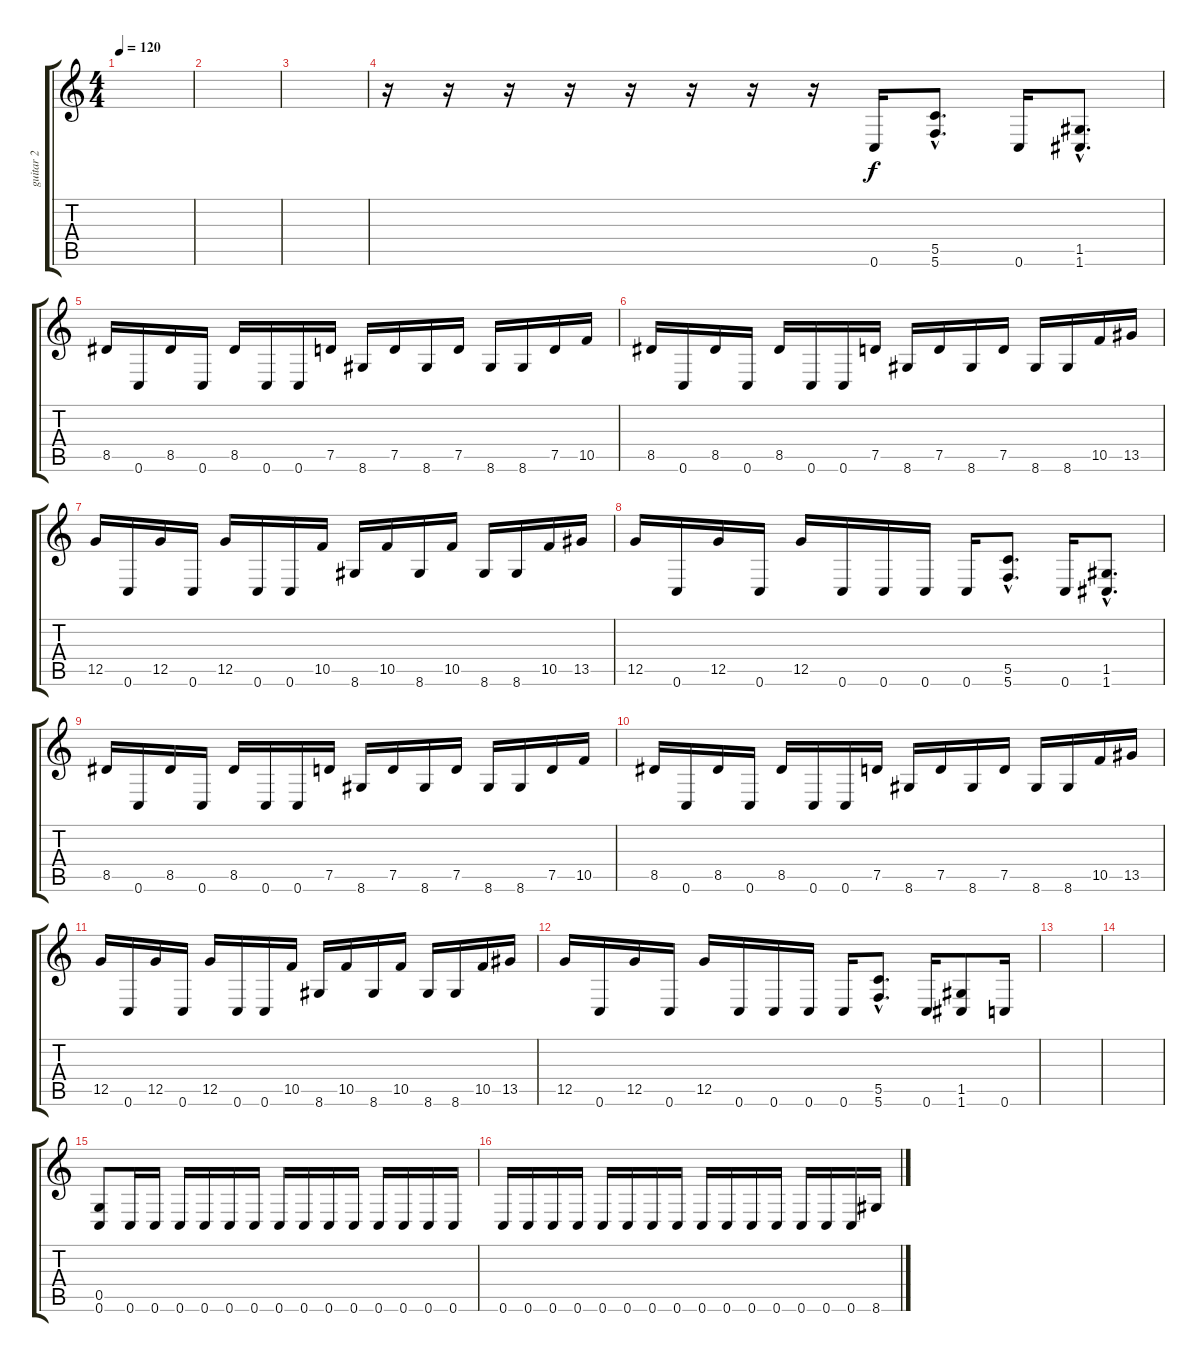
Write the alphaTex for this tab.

\track ("guitar 2" "guitar 2") {instrument overdrivenguitar}
\staff {score tabs}
\tuning (D4 A3 F3 C3 G2 C2) {hide}
\ts (4 4)
\tempo 120
\clef g2
\ks c
|
|
|
r.16 r.16 r.16 r.16 r.16 r.16 r.16 r.16 0.6.16 (5.5{hac} 5.6{hac}).8{d} 0.6.16 (1.5{hac} 1.6{hac}).8{d} |
8.5.16 0.6.16 8.5.16 0.6.16 8.5.16 0.6.16 0.6.16 7.5.16 8.6.16 7.5.16 8.6.16 7.5.16 8.6.16 8.6.16 7.5.16 10.5.16 |
8.5.16 0.6.16 8.5.16 0.6.16 8.5.16 0.6.16 0.6.16 7.5.16 8.6.16 7.5.16 8.6.16 7.5.16 8.6.16 8.6.16 10.5.16 13.5.16 |
12.5.16 0.6.16 12.5.16 0.6.16 12.5.16 0.6.16 0.6.16 10.5.16 8.6.16 10.5.16 8.6.16 10.5.16 8.6.16 8.6.16 10.5.16 13.5.16 |
12.5.16 0.6.16 12.5.16 0.6.16 12.5.16 0.6.16 0.6.16 0.6.16 0.6.16 (5.5{hac} 5.6{hac}).8{d} 0.6.16 (1.5{hac} 1.6{hac}).8{d} |
8.5.16 0.6.16 8.5.16 0.6.16 8.5.16 0.6.16 0.6.16 7.5.16 8.6.16 7.5.16 8.6.16 7.5.16 8.6.16 8.6.16 7.5.16 10.5.16 |
8.5.16 0.6.16 8.5.16 0.6.16 8.5.16 0.6.16 0.6.16 7.5.16 8.6.16 7.5.16 8.6.16 7.5.16 8.6.16 8.6.16 10.5.16 13.5.16 |
12.5.16 0.6.16 12.5.16 0.6.16 12.5.16 0.6.16 0.6.16 10.5.16 8.6.16 10.5.16 8.6.16 10.5.16 8.6.16 8.6.16 10.5.16 13.5.16 |
12.5.16 0.6.16 12.5.16 0.6.16 12.5.16 0.6.16 0.6.16 0.6.16 0.6.16 (5.5{hac} 5.6{hac}).8{d} 0.6.16 (1.5 1.6).8 0.6.16 |
|
|
(0.5 0.6).8 0.6.16 0.6.16 0.6.16 0.6.16 0.6.16 0.6.16 0.6.16 0.6.16 0.6.16 0.6.16 0.6.16 0.6.16 0.6.16 0.6.16 |
0.6.16 0.6.16 0.6.16 0.6.16 0.6.16 0.6.16 0.6.16 0.6.16 0.6.16 0.6.16 0.6.16 0.6.16 0.6.16 0.6.16 0.6.16 8.6.16
